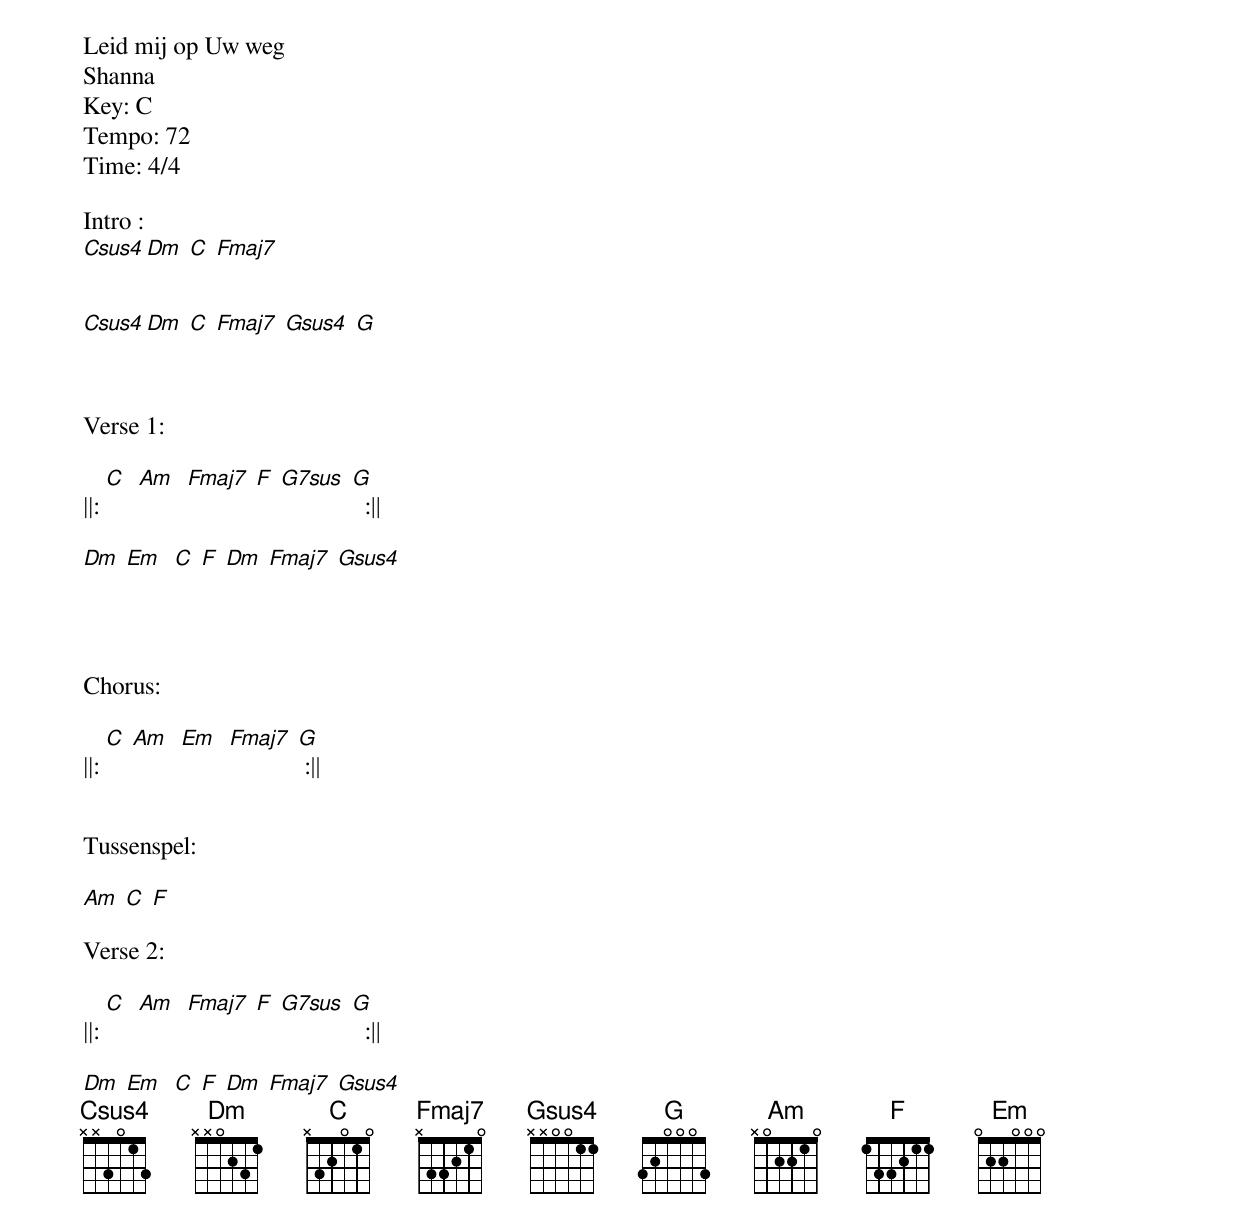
Leid mij op Uw weg
Shanna
Key: C
Tempo: 72
Time: 4/4

Intro :
[Csus4][Dm] [C] [Fmaj7]


[Csus4][Dm] [C] [Fmaj7] [Gsus4] [G]



Verse 1:

||: [C]  [Am]  [Fmaj7] [F] [G7sus] [G]  :||

[Dm] [Em]  [C] [F] [Dm] [Fmaj7] [Gsus4]




Chorus:

||: [C] [Am]  [Em]  [Fmaj7] [G] :||


Tussenspel:

[Am] [C] [F]

Verse 2:

||: [C]  [Am]  [Fmaj7] [F] [G7sus] [G]  :||

[Dm] [Em]  [C] [F] [Dm] [Fmaj7] [Gsus4]
